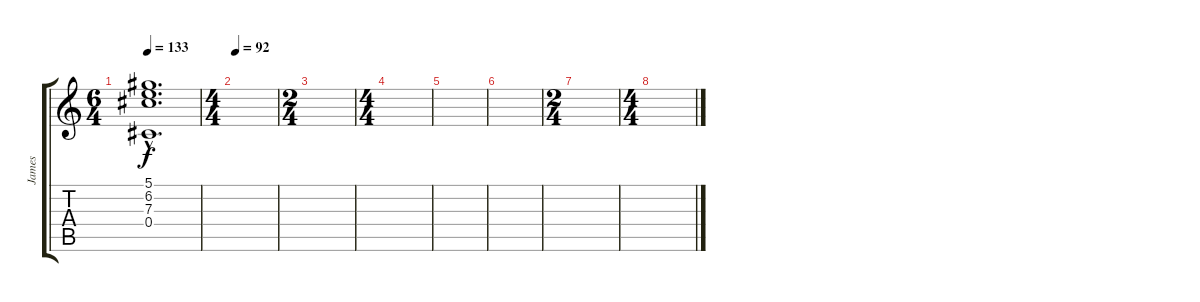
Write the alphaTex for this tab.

\track ("James" "James") {instrument electricguitarclean}
\staff {score tabs}
\tuning (Eb4 Bb3 Gb3 Db3 Ab2 Eb2) {hide}
\ts (6 4)
\tempo 133
\clef g2
\ks c
(5.1{hac} 6.2{hac} 7.3{hac} 0.4{hac}).1{d dy f} |
\ts (4 4)
\tempo 92
|
\ts (2 4)
|
\ts (4 4)
|
|
|
\ts (2 4)
|
\ts (4 4)
